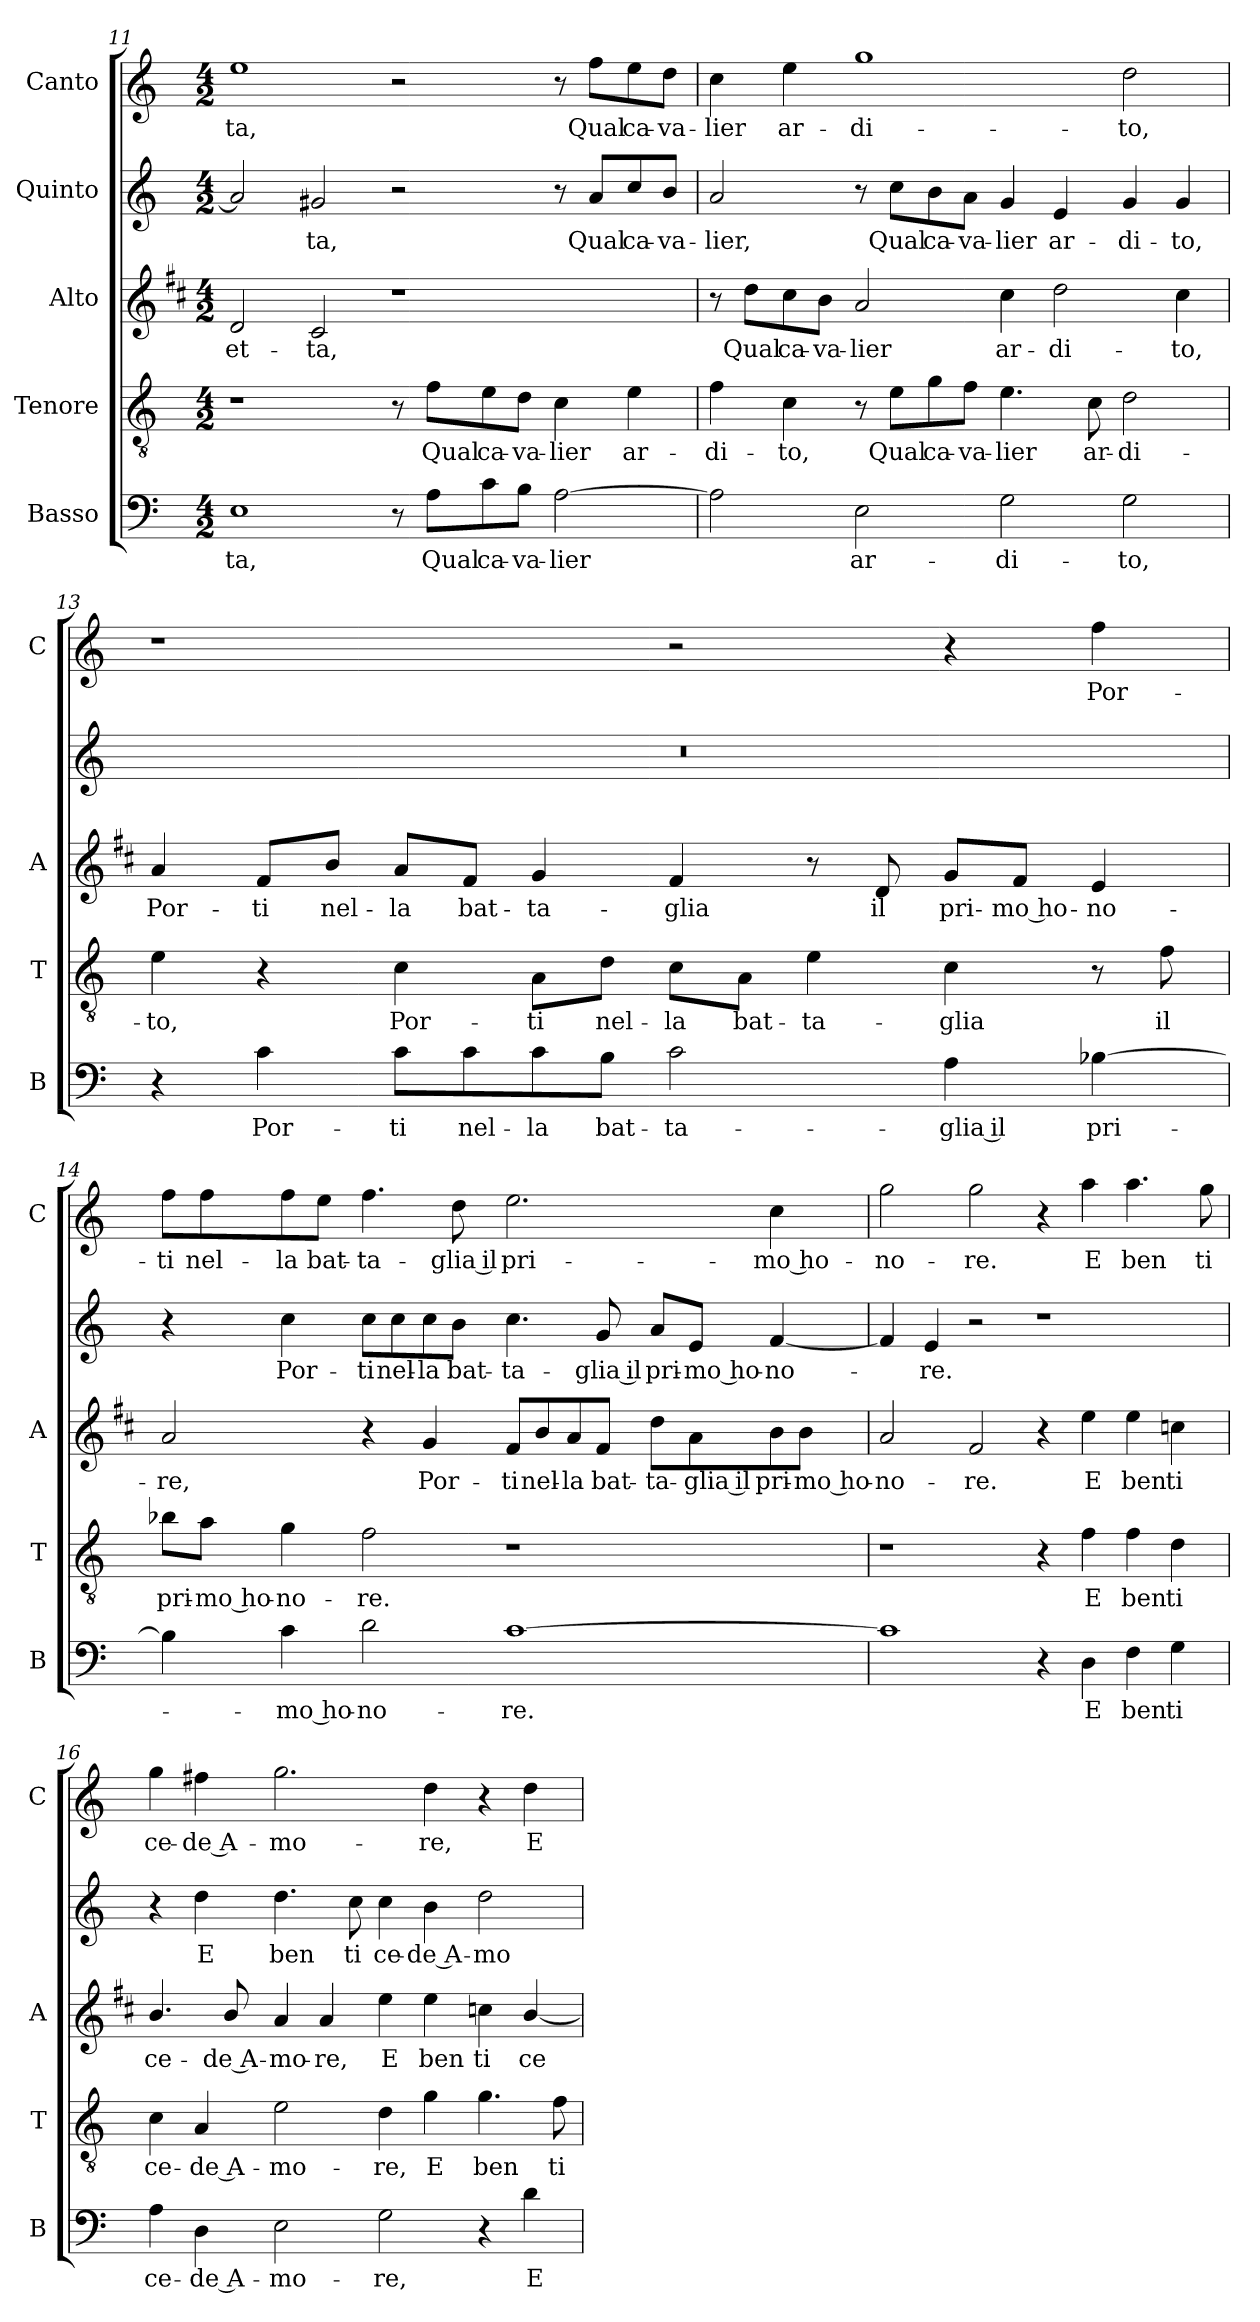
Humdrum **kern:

**kern	**text	**kern	**text	**kern	**text	**kern	**text	**kern	**text
*part5	*part5	*part4	*part4	*part3	*part3	*part2	*part2	*part1	*part1
*staff5	*staff5	*staff4	*staff4	*staff3	*staff3	*staff2	*staff2	*staff1	*staff1
*I"Basso	*	*I"Tenore	*	*I"Alto	*	*I"Quinto	*	*I"Canto	*
*I'B	*	*I'T	*	*I'A	*	*	*	*I'C	*
*clefF4	*	*clefGv2	*	*clefG2	*	*clefG2	*	*clefG2	*
*	*	*	*	*ITrd1c2	*	*	*	*	*
*k[]	*	*k[]	*	*k[]	*	*k[]	*	*k[]	*
*C:	*	*C:	*	*C:	*	*C:	*	*C:	*
*M4/2	*	*M4/2	*	*M4/2	*	*M4/2	*	*M4/2	*
=11	=11	=11	=11	=11	=11	=11	=11	=11	=11
!	!LO:LY:b	!	!	!	!LO:LY:b	!	!	!	!LO:LY:b
1E	-ta,	1r	.	2c/	-et-	2a/]	.	1ee	-ta,
!	!	!	!	!	!LO:LY:b	!	!LO:LY:b	!	!
.	.	.	.	2B/	-ta,	2g#X/	-ta,	.	.
8r	.	8r	.	1r	.	2r	.	2r	.
!	!LO:LY:b	!	!LO:LY:b	!	!	!	!	!	!
8A\L	Qual	8f\L	Qual	.	.	.	.	.	.
!	!LO:LY:b	!	!LO:LY:b	!	!	!	!	!	!
8c\	ca-	8e\	ca-	.	.	.	.	.	.
!	!LO:LY:b	!	!LO:LY:b	!	!	!	!	!	!
8B\J	-va-	8d\J	-va-	.	.	.	.	.	.
!	!LO:LY:b	!	!LO:LY:b	!	!	!	!	!	!
[2A\	-lier	4c\	-lier	.	.	8r	.	8r	.
!	!	!	!	!	!	!	!LO:LY:b	!	!LO:LY:b
.	.	.	.	.	.	8a/L	Qual	8ff\L	Qual
!	!	!	!LO:LY:b	!	!	!	!LO:LY:b	!	!LO:LY:b
.	.	4e\	ar-	.	.	8cc/	ca-	8ee\	ca-
!	!	!	!	!	!	!	!LO:LY:b	!	!LO:LY:b
.	.	.	.	.	.	8b/J	-va-	8dd\J	-va-
!!LO:PB:g=z
=12	=12	=12	=12	=12	=12	=12	=12	=12	=12
!	!	!	!LO:LY:b	!	!	!	!LO:LY:b	!	!LO:LY:b
2A\]	.	4f\	-di-	8r	.	2a/	-lier,	4cc\	-lier
!	!	!	!	!	!LO:LY:b	!	!	!	!
.	.	.	.	8cc\L	Qual	.	.	.	.
!	!	!	!LO:LY:b	!	!LO:LY:b	!	!	!	!LO:LY:b
.	.	4c\	-to,	8b\	ca-	.	.	4ee\	ar-
!	!	!	!	!	!LO:LY:b	!	!	!	!
.	.	.	.	8a\J	-va-	.	.	.	.
!	!LO:LY:b	!	!	!	!LO:LY:b	!	!	!	!LO:LY:b
2E\	ar-	8r	.	2g/	-lier	8r	.	1gg	-di-
!	!	!	!LO:LY:b	!	!	!	!LO:LY:b	!	!
.	.	8e\L	Qual	.	.	8cc\L	Qual	.	.
!	!	!	!LO:LY:b	!	!	!	!LO:LY:b	!	!
.	.	8g\	ca-	.	.	8b\	ca-	.	.
!	!	!	!LO:LY:b	!	!	!	!LO:LY:b	!	!
.	.	8f\J	-va-	.	.	8a\J	-va-	.	.
!	!LO:LY:b	!	!LO:LY:b	!	!LO:LY:b	!	!LO:LY:b	!	!
2G\	-di-	4.e\	-lier	4b\	ar-	4g/	-lier	.	.
!	!	!	!	!	!LO:LY:b	!	!LO:LY:b	!	!
.	.	.	.	2cc\	-di-	4e/	ar-	.	.
!	!	!	!LO:LY:b	!	!	!	!	!	!
.	.	8c\	ar-	.	.	.	.	.	.
!	!LO:LY:b	!	!LO:LY:b	!	!	!	!LO:LY:b	!	!LO:LY:b
2G\	-to,	2d\	-di-	.	.	4g/	-di-	2dd\	-to,
!	!	!	!	!	!LO:LY:b	!	!LO:LY:b	!	!
.	.	.	.	4b\	-to,	4g/	-to,	.	.
=13	=13	=13	=13	=13	=13	=13	=13	=13	=13
!	!	!	!LO:LY:b	!	!LO:LY:b	!	!	!	!
4r	.	4e\	-to,	4g/	Por-	0r	.	1r	.
!	!LO:LY:b	!	!	!	!LO:LY:b	!	!	!	!
4c\	Por-	4r	.	8e/L	-ti	.	.	.	.
!	!	!	!	!	!LO:LY:b	!	!	!	!
.	.	.	.	8a/J	nel-	.	.	.	.
!	!LO:LY:b	!	!LO:LY:b	!	!LO:LY:b	!	!	!	!
8c\L	-ti	4c\	Por-	8g/L	-la	.	.	.	.
!	!LO:LY:b	!	!	!	!LO:LY:b	!	!	!	!
8c\	nel-	.	.	8e/J	bat-	.	.	.	.
!	!LO:LY:b	!	!LO:LY:b	!	!LO:LY:b	!	!	!	!
8c\	-la	8A\L	-ti	4f/	-ta-	.	.	.	.
!	!LO:LY:b	!	!LO:LY:b	!	!	!	!	!	!
8B\J	bat-	8d\J	nel-	.	.	.	.	.	.
!	!LO:LY:b	!	!LO:LY:b	!	!LO:LY:b	!	!	!	!
2c\	-ta-	8c\L	-la	4e/	-glia	.	.	2r	.
!	!	!	!LO:LY:b	!	!	!	!	!	!
.	.	8A\J	bat-	.	.	.	.	.	.
!	!	!	!LO:LY:b	!	!	!	!	!	!
.	.	4e\	-ta-	8r	.	.	.	.	.
!	!	!	!	!	!LO:LY:b	!	!	!	!
.	.	.	.	8c/	il	.	.	.	.
!	!LO:LY:b	!	!LO:LY:b	!	!LO:LY:b	!	!	!	!
4A\	-glia il	4c\	-glia	8f/L	pri-	.	.	4r	.
!	!	!	!	!	!LO:LY:b	!	!	!	!
.	.	.	.	8e/J	-mo ho-	.	.	.	.
!	!LO:LY:b	!	!	!	!LO:LY:b	!	!	!	!LO:LY:b
[4B-X\	pri-	8r	.	4d/	-no-	.	.	4ff\	Por-
!	!	!	!LO:LY:b	!	!	!	!	!	!
.	.	8f\	il	.	.	.	.	.	.
!!LO:LB:g=z
=14	=14	=14	=14	=14	=14	=14	=14	=14	=14
!	!	!	!LO:LY:b	!	!LO:LY:b	!	!	!	!LO:LY:b
4B-\]	.	8b-X\L	pri-	2g/	-re,	4r	.	8ff\L	-ti
!	!	!	!LO:LY:b	!	!	!	!	!	!LO:LY:b
.	.	8a\J	-mo ho-	.	.	.	.	8ff\	nel-
!	!LO:LY:b	!	!LO:LY:b	!	!	!	!LO:LY:b	!	!LO:LY:b
4c\	-mo ho-	4g\	-no-	.	.	4cc\	Por-	8ff\	-la
!	!	!	!	!	!	!	!	!	!LO:LY:b
.	.	.	.	.	.	.	.	8ee\J	bat-
!	!LO:LY:b	!	!LO:LY:b	!	!	!	!LO:LY:b	!	!LO:LY:b
2d\	-no-	2f\	-re.	4r	.	8cc\L	-ti	4.ff\	-ta-
!	!	!	!	!	!	!	!LO:LY:b	!	!
.	.	.	.	.	.	8cc\	nel-	.	.
!	!	!	!	!	!LO:LY:b	!	!LO:LY:b	!	!
.	.	.	.	4f/	Por-	8cc\	-la	.	.
!	!	!	!	!	!	!	!LO:LY:b	!	!LO:LY:b
.	.	.	.	.	.	8b\J	bat-	8dd\	-glia il
!	!LO:LY:b	!	!	!	!LO:LY:b	!	!LO:LY:b	!	!LO:LY:b
[1c	-re.	1r	.	8e/L	-ti	4.cc\	-ta-	2.ee\	pri-
!	!	!	!	!	!LO:LY:b	!	!	!	!
.	.	.	.	8a/	nel-	.	.	.	.
!	!	!	!	!	!LO:LY:b	!	!	!	!
.	.	.	.	8g/	-la	.	.	.	.
!	!	!	!	!	!LO:LY:b	!	!LO:LY:b	!	!
.	.	.	.	8e/J	bat-	8g/	-glia il	.	.
!	!	!	!	!	!LO:LY:b	!	!LO:LY:b	!	!
.	.	.	.	8cc\L	-ta-	8a/L	pri-	.	.
!	!	!	!	!	!LO:LY:b	!	!LO:LY:b	!	!
.	.	.	.	8g\	-glia il	8e/J	-mo ho-	.	.
!	!	!	!	!	!LO:LY:b	!	!LO:LY:b	!	!LO:LY:b
.	.	.	.	8a\	pri-	[4f/	-no-	4cc\	-mo ho-
!	!	!	!	!	!LO:LY:b	!	!	!	!
.	.	.	.	8a\J	-mo ho-	.	.	.	.
=15	=15	=15	=15	=15	=15	=15	=15	=15	=15
!	!	!	!	!	!LO:LY:b	!	!	!	!LO:LY:b
1c]	.	1r	.	2g/	-no-	4f/]	.	2gg\	-no-
!	!	!	!	!	!	!	!LO:LY:b	!	!
.	.	.	.	.	.	4e/	-re.	.	.
!	!	!	!	!	!LO:LY:b	!	!	!	!LO:LY:b
.	.	.	.	2e/	-re.	2r	.	2gg\	-re.
4r	.	4r	.	4r	.	1r	.	4r	.
!	!LO:LY:b	!	!LO:LY:b	!	!LO:LY:b	!	!	!	!LO:LY:b
4D\	E	4f\	E	4dd\	E	.	.	4aa\	E
!	!LO:LY:b	!	!LO:LY:b	!	!LO:LY:b	!	!	!	!LO:LY:b
4F\	ben	4f\	ben	4dd\	ben	.	.	4.aa\	ben
!	!LO:LY:b	!	!LO:LY:b	!	!LO:LY:b	!	!	!	!
4G\	ti	4d\	ti	4b-X\	ti	.	.	.	.
!	!	!	!	!	!	!	!	!	!LO:LY:b
.	.	.	.	.	.	.	.	8gg\	ti
!!LO:LB:g=z
=16	=16	=16	=16	=16	=16	=16	=16	=16	=16
!	!LO:LY:b	!	!LO:LY:b	!	!LO:LY:b	!	!	!	!LO:LY:b
4A\	ce-	4c\	ce-	4.a/	ce-	4r	.	4gg\	ce-
!	!LO:LY:b	!	!LO:LY:b	!	!	!	!LO:LY:b	!	!LO:LY:b
4D\	-de A-	4A/	-de A-	.	.	4dd\	E	4ff#X\	-de A-
!	!	!	!	!	!LO:LY:b	!	!	!	!
.	.	.	.	8a/	-de A-	.	.	.	.
!	!LO:LY:b	!	!LO:LY:b	!	!LO:LY:b	!	!LO:LY:b	!	!LO:LY:b
2E\	-mo-	2e\	-mo-	4g/	-mo-	4.dd\	ben	2.gg\	-mo-
!	!	!	!	!	!LO:LY:b	!	!	!	!
.	.	.	.	4g/	-re,	.	.	.	.
!	!	!	!	!	!	!	!LO:LY:b	!	!
.	.	.	.	.	.	8cc\	ti	.	.
!	!LO:LY:b	!	!LO:LY:b	!	!LO:LY:b	!	!LO:LY:b	!	!
2G\	-re,	4d\	-re,	4dd\	E	4cc\	ce-	.	.
!	!	!	!LO:LY:b	!	!LO:LY:b	!	!LO:LY:b	!	!LO:LY:b
.	.	4g\	E	4dd\	ben	4b\	-de A-	4dd\	-re,
!	!	!	!LO:LY:b	!	!LO:LY:b	!	!LO:LY:b	!	!
4r	.	4.g\	ben	4b-X\	ti	2dd\	-mo-	4r	.
!	!LO:LY:b	!	!	!	!LO:LY:b	!	!	!	!LO:LY:b
4d\	E	.	.	[4a/	ce-	.	.	4dd\	E
!	!	!	!LO:LY:b	!	!	!	!	!	!
.	.	8f\	ti	.	.	.	.	.	.
=	=	=	=	=	=	=	=	=	=
*-	*-	*-	*-	*-	*-	*-	*-	*-	*-
